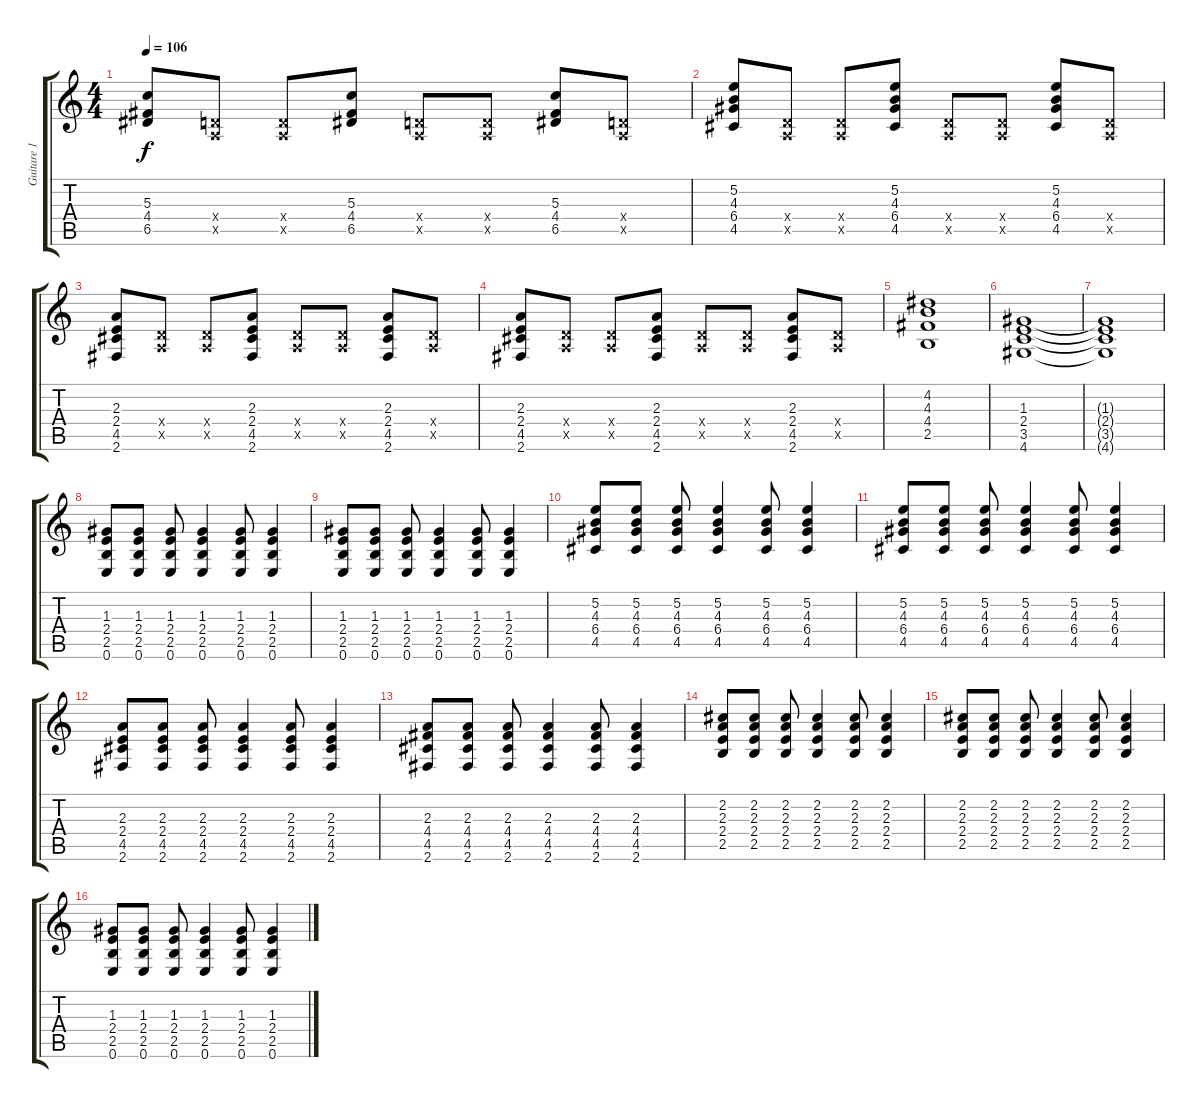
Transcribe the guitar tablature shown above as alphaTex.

\track ("Guitare 1" "Guitare 1") {instrument electricguitarclean}
\staff {score tabs}
\tuning (E4 B3 G3 D3 A2 E2) {hide}
\ts (4 4)
\tempo 106
\clef g2
\ks c
(5.3 4.4 6.5).8{dy f} (0.4{x} 0.5{x}).8 (0.4{x} 0.5{x}).8 (5.3 4.4 6.5).8 (0.4{x} 0.5{x}).8 (0.4{x} 0.5{x}).8 (5.3 4.4 6.5).8 (0.4{x} 0.5{x}).8 |
(5.2 4.3 6.4 4.5).8 (0.4{x} 0.5{x}).8 (0.4{x} 0.5{x}).8 (5.2 4.3 6.4 4.5).8 (0.4{x} 0.5{x}).8 (0.4{x} 0.5{x}).8 (5.2 4.3 6.4 4.5).8 (0.4{x} 0.5{x}).8 |
(2.3 2.4 4.5 2.6).8 (0.4{x} 0.5{x}).8 (0.4{x} 0.5{x}).8 (2.3 2.4 4.5 2.6).8 (0.4{x} 0.5{x}).8 (0.4{x} 0.5{x}).8 (2.3 2.4 4.5 2.6).8 (0.4{x} 0.5{x}).8 |
(2.3 2.4 4.5 2.6).8 (0.4{x} 0.5{x}).8 (0.4{x} 0.5{x}).8 (2.3 2.4 4.5 2.6).8 (0.4{x} 0.5{x}).8 (0.4{x} 0.5{x}).8 (2.3 2.4 4.5 2.6).8 (0.4{x} 0.5{x}).8 |
(4.2 4.3 4.4 2.5).1 |
(1.3 2.4 3.5 4.6).1 |
(1.3{t} 2.4{t} 3.5{t} 4.6{t}).1 |
(1.3 2.4 2.5 0.6).8 (1.3 2.4 2.5 0.6).8 (1.3 2.4 2.5 0.6).8 (1.3 2.4 2.5 0.6).4 (1.3 2.4 2.5 0.6).8 (1.3 2.4 2.5 0.6).4 |
(1.3 2.4 2.5 0.6).8 (1.3 2.4 2.5 0.6).8 (1.3 2.4 2.5 0.6).8 (1.3 2.4 2.5 0.6).4 (1.3 2.4 2.5 0.6).8 (1.3 2.4 2.5 0.6).4 |
(5.2 4.3 6.4 4.5).8 (5.2 4.3 6.4 4.5).8 (5.2 4.3 6.4 4.5).8 (5.2 4.3 6.4 4.5).4 (5.2 4.3 6.4 4.5).8 (5.2 4.3 6.4 4.5).4 |
(5.2 4.3 6.4 4.5).8 (5.2 4.3 6.4 4.5).8 (5.2 4.3 6.4 4.5).8 (5.2 4.3 6.4 4.5).4 (5.2 4.3 6.4 4.5).8 (5.2 4.3 6.4 4.5).4 |
(2.3 2.4 4.5 2.6).8 (2.3 2.4 4.5 2.6).8 (2.3 2.4 4.5 2.6).8 (2.3 2.4 4.5 2.6).4 (2.3 2.4 4.5 2.6).8 (2.3 2.4 4.5 2.6).4 |
(2.3 4.4 4.5 2.6).8 (2.3 4.4 4.5 2.6).8 (2.3 4.4 4.5 2.6).8 (2.3 4.4 4.5 2.6).4 (2.3 4.4 4.5 2.6).8 (2.3 4.4 4.5 2.6).4 |
(2.2 2.3 2.4 2.5).8 (2.2 2.3 2.4 2.5).8 (2.2 2.3 2.4 2.5).8 (2.2 2.3 2.4 2.5).4 (2.2 2.3 2.4 2.5).8 (2.2 2.3 2.4 2.5).4 |
(2.2 2.3 2.4 2.5).8 (2.2 2.3 2.4 2.5).8 (2.2 2.3 2.4 2.5).8 (2.2 2.3 2.4 2.5).4 (2.2 2.3 2.4 2.5).8 (2.2 2.3 2.4 2.5).4 |
(1.3 2.4 2.5 0.6).8 (1.3 2.4 2.5 0.6).8 (1.3 2.4 2.5 0.6).8 (1.3 2.4 2.5 0.6).4 (1.3 2.4 2.5 0.6).8 (1.3 2.4 2.5 0.6).4
